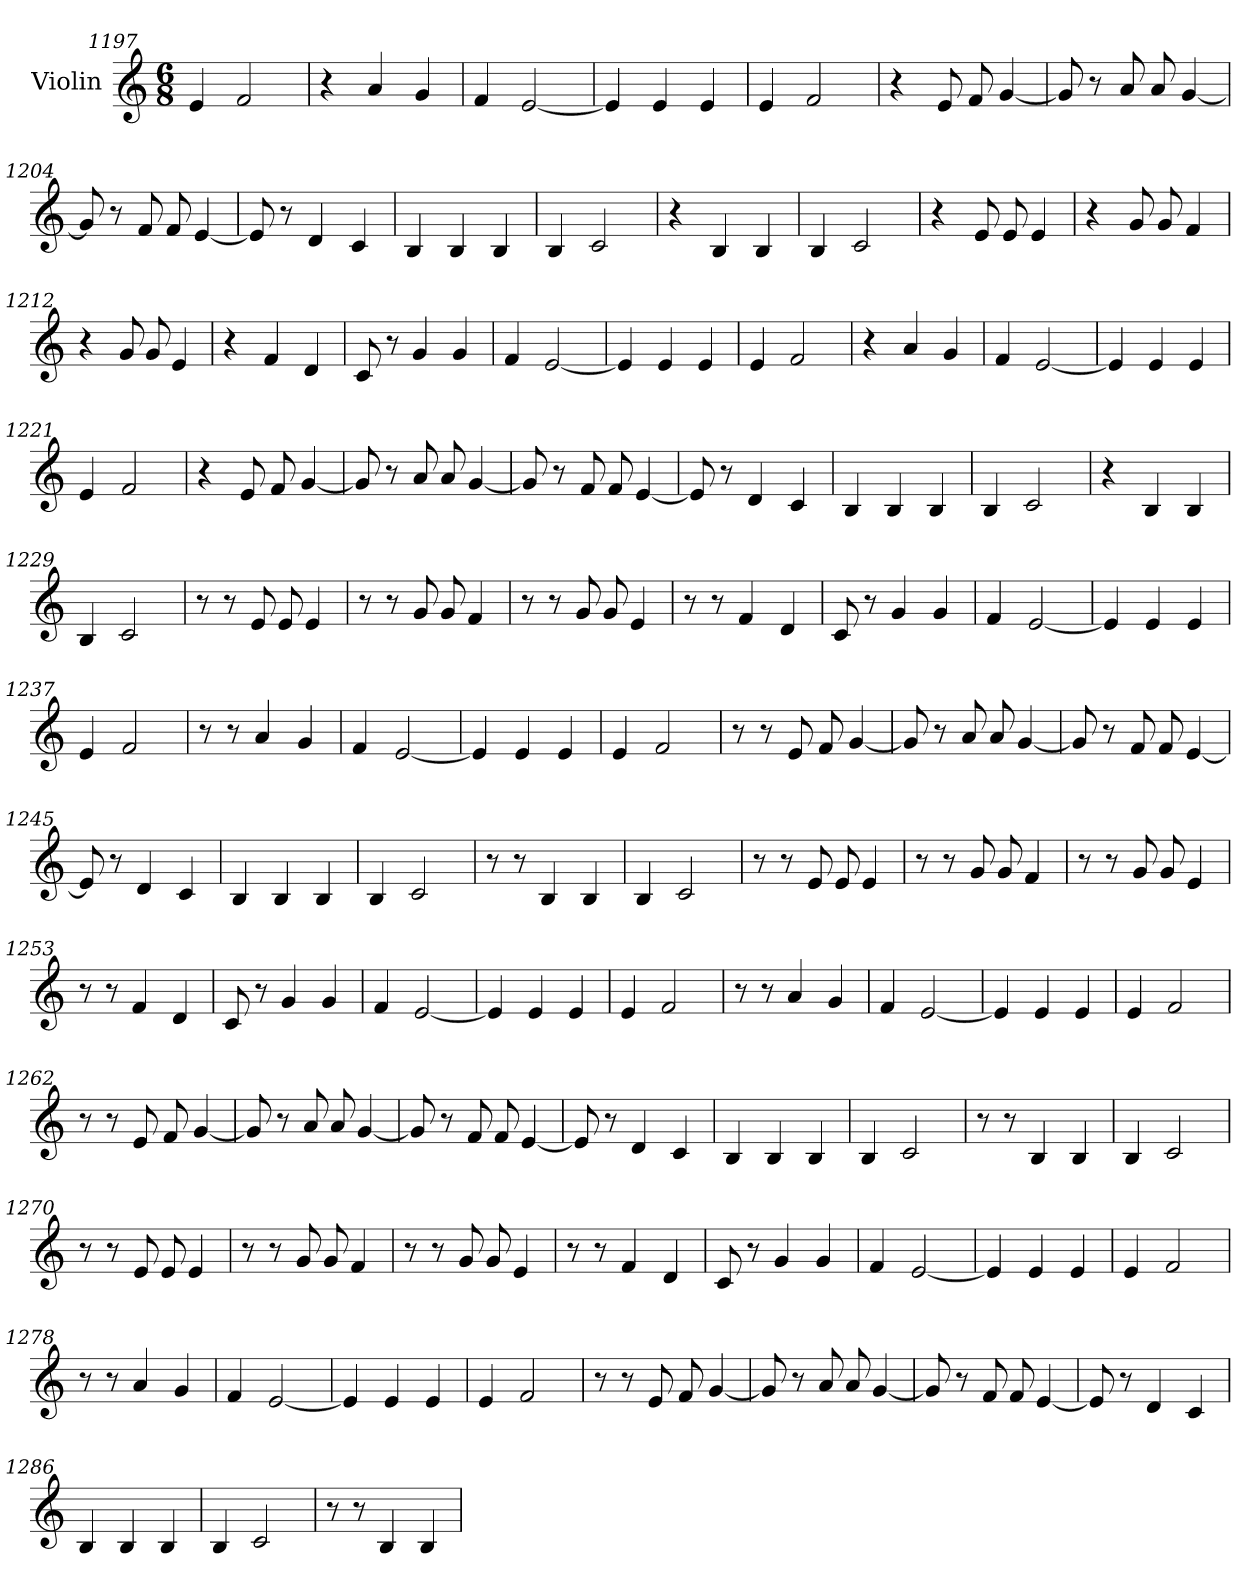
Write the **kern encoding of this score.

**kern
*part1
*staff1
*I"Violin
*clefG2
*k[]
*C:
*M6/8
=1197
4e/
2f/
=1198
4r
4a/
4g/
=1199
4f/
[2e/
!!LO:PB:g=z
=1200
4e/]
4e/
4e/
=1201
4e/
2f/
!!LO:PB:g=z
=1202
4r
8e/
8f/
[4g/
=1203
8g/]
8r
8a/
8a/
[4g/
=1204
8g/]
8r
8f/
8f/
[4e/
=1205
8e/]
8r
4d/
4c/
=1206
4B/
4B/
4B/
=1207
4B/
2c/
=1208
4r
4B/
4B/
!!LO:PB:g=z
=1209
4B/
2c/
=1210
4r
8e/
8e/
4e/
=1211
4r
8g/
8g/
4f/
=1212
4r
8g/
8g/
4e/
=1213
4r
4f/
4d/
!!LO:PB:g=z
=1214
8c/
8r
4g/
4g/
!!LO:PB:g=z
=1215
4f/
[2e/
=1216
4e/]
4e/
4e/
=1217
4e/
2f/
=1218
4r
4a/
4g/
=1219
4f/
[2e/
=1220
4e/]
4e/
4e/
=1221
4e/
2f/
!!LO:PB:g=z
=1222
4r
8e/
8f/
[4g/
!!LO:PB:g=z
=1223
8g/]
8r
8a/
8a/
[4g/
=1224
8g/]
8r
8f/
8f/
[4e/
=1225
8e/]
8r
4d/
4c/
=1226
4B/
4B/
4B/
=1227
4B/
2c/
=1228
4r
4B/
4B/
!!LO:PB:g=z
=1229
4B/
2c/
=1230
8r
8r
8e/
8e/
4e/
!!LO:PB:g=z
=1231
8r
8r
8g/
8g/
4f/
=1232
8r
8r
8g/
8g/
4e/
=1233
8r
8r
4f/
4d/
=1234
8c/
8r
4g/
4g/
=1235
4f/
[2e/
!!LO:PB:g=z
=1236
4e/]
4e/
4e/
!!LO:PB:g=z
=1237
4e/
2f/
=1238
8r
8r
4a/
4g/
=1239
4f/
[2e/
=1240
4e/]
4e/
4e/
=1241
4e/
2f/
=1242
8r
8r
8e/
8f/
[4g/
!!LO:PB:g=z
=1243
8g/]
8r
8a/
8a/
[4g/
!!LO:PB:g=z
=1244
8g/]
8r
8f/
8f/
[4e/
=1245
8e/]
8r
4d/
4c/
=1246
4B/
4B/
4B/
=1247
4B/
2c/
=1248
8r
8r
4B/
4B/
=1249
4B/
2c/
!!LO:PB:g=z
=1250
8r
8r
8e/
8e/
4e/
!!LO:PB:g=z
=1251
8r
8r
8g/
8g/
4f/
=1252
8r
8r
8g/
8g/
4e/
=1253
8r
8r
4f/
4d/
=1254
8c/
8r
4g/
4g/
=1255
4f/
[2e/
=1256
4e/]
4e/
4e/
!!LO:PB:g=z
=1257
4e/
2f/
=1258
8r
8r
4a/
4g/
!!LO:PB:g=z
=1259
4f/
[2e/
=1260
4e/]
4e/
4e/
=1261
4e/
2f/
=1262
8r
8r
8e/
8f/
[4g/
=1263
8g/]
8r
8a/
8a/
[4g/
=1264
8g/]
8r
8f/
8f/
[4e/
!!LO:PB:g=z
=1265
8e/]
8r
4d/
4c/
=1266
4B/
4B/
4B/
=1267
4B/
2c/
=1268
8r
8r
4B/
4B/
=1269
4B/
2c/
=1270
8r
8r
8e/
8e/
4e/
!!LO:PB:g=z
=1271
8r
8r
8g/
8g/
4f/
!!LO:PB:g=z
=1272
8r
8r
8g/
8g/
4e/
=1273
8r
8r
4f/
4d/
=1274
8c/
8r
4g/
4g/
=1275
4f/
[2e/
=1276
4e/]
4e/
4e/
=1277
4e/
2f/
!!LO:PB:g=z
=1278
8r
8r
4a/
4g/
!!LO:PB:g=z
=1279
4f/
[2e/
=1280
4e/]
4e/
4e/
=1281
4e/
2f/
=1282
8r
8r
8e/
8f/
[4g/
=1283
8g/]
8r
8a/
8a/
[4g/
=1284
8g/]
8r
8f/
8f/
[4e/
!!LO:PB:g=z
=1285
8e/]
8r
4d/
4c/
!!LO:PB:g=z
=1286
4B/
4B/
4B/
=1287
4B/
2c/
=1288
8r
8r
4B/
4B/
=
*-
